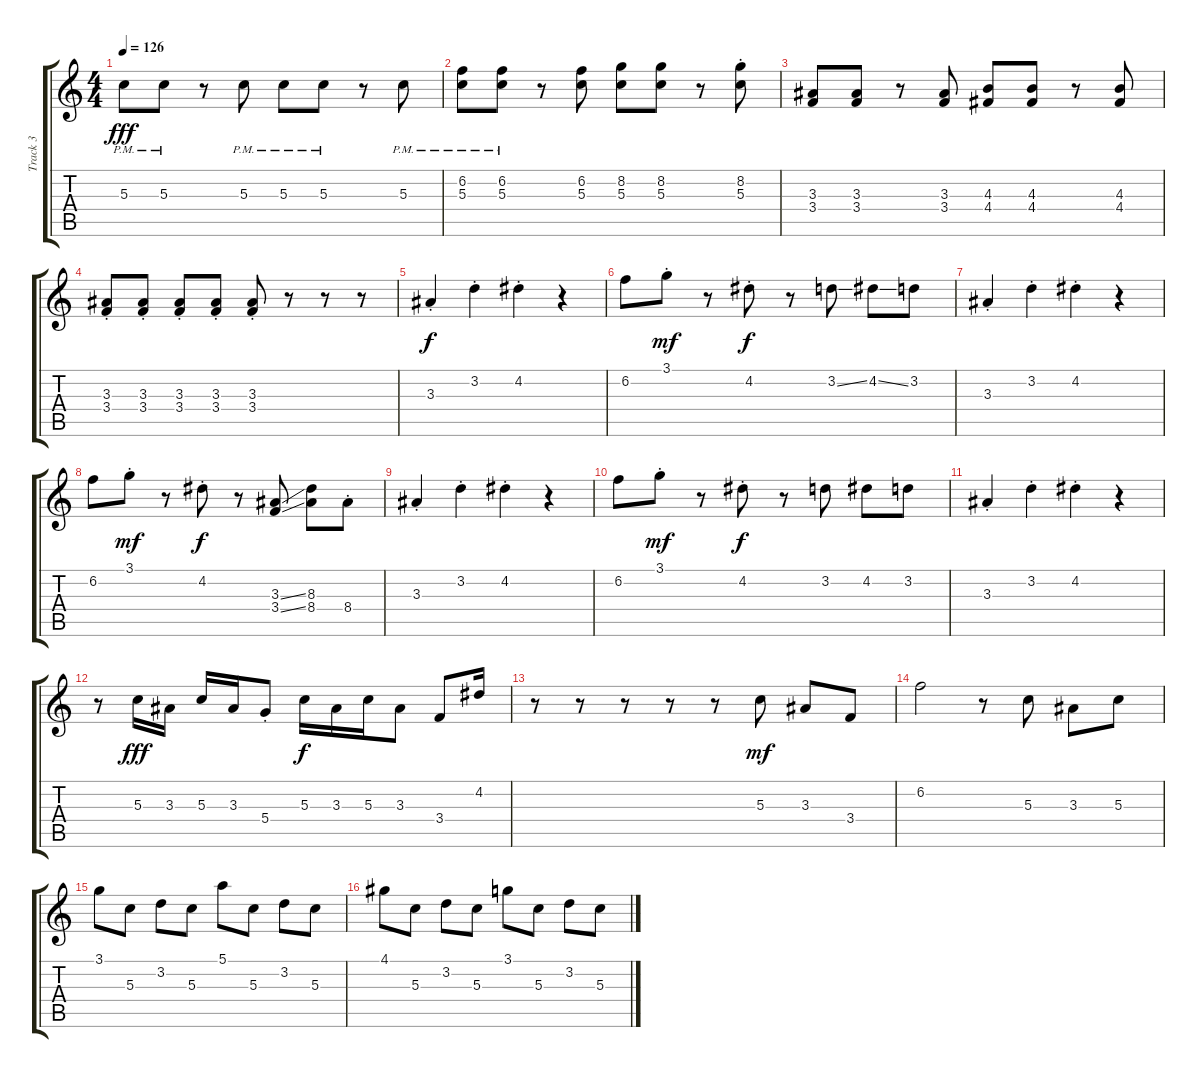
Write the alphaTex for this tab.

\track ("Track 3" "Track 3") {instrument acousticguitarsteel}
\staff {score tabs}
\tuning (E4 B3 G3 D3 A2 E2) {hide}
\ts (4 4)
\tempo 126
\clef g2
\ks c
5.3{pm}.8{dy fff} 5.3{pm}.8 r.8 5.3{pm}.8 5.3{pm}.8 5.3{pm}.8 r.8 5.3{pm}.8 |
(6.2{pm} 5.3{pm}).8 (6.2{pm} 5.3{pm}).8 r.8 (6.2 5.3).8 (8.2 5.3).8 (8.2 5.3).8 r.8 (8.2{st} 5.3{st}).8 |
(3.3 3.4).8 (3.3 3.4).8 r.8 (3.3 3.4).8 (4.3 4.4).8 (4.3 4.4).8 r.8 (4.3 4.4).8 |
(3.3{st} 3.4{st}).8 (3.3{st} 3.4{st}).8 (3.3{st} 3.4{st}).8 (3.3{st} 3.4{st}).8 (3.3{st} 3.4{st}).8 r.8 r.8 r.8 |
3.3{st}.4{dy f} 3.2{st}.4 4.2{st}.4 r.4 |
6.2.8 3.1{st}.8{dy mf} r.8 4.2{st}.8{dy f} r.8 3.2{ss}.8 4.2{ss}.8 3.2.8 |
3.3{st}.4 3.2{st}.4 4.2{st}.4 r.4 |
6.2.8 3.1{st}.8{dy mf} r.8 4.2{st}.8{dy f} r.8 (3.3{ss} 3.4{ss}).8 (8.3 8.4).8 8.4{st}.8 |
3.3{st}.4 3.2{st}.4 4.2{st}.4 r.4 |
6.2.8 3.1{st}.8{dy mf} r.8 4.2{st}.8{dy f} r.8 3.2.8 4.2.8 3.2.8 |
3.3{st}.4 3.2{st}.4 4.2{st}.4 r.4 |
r.8 5.3.16{dy fff} 3.3.16 5.3.16 3.3.16 5.4{st}.8 5.3.16{dy f} 3.3.16 5.3.16 3.3.8 3.4.8 4.2.16 |
r.8 r.8 r.8 r.8 r.8 5.3.8{dy mf} 3.3.8 3.4.8 |
6.2.2 r.8 5.3.8 3.3.8 5.3.8 |
3.1.8 5.3.8 3.2.8 5.3.8 5.1.8 5.3.8 3.2.8 5.3.8 |
4.1.8 5.3.8 3.2.8 5.3.8 3.1.8 5.3.8 3.2.8 5.3.8
